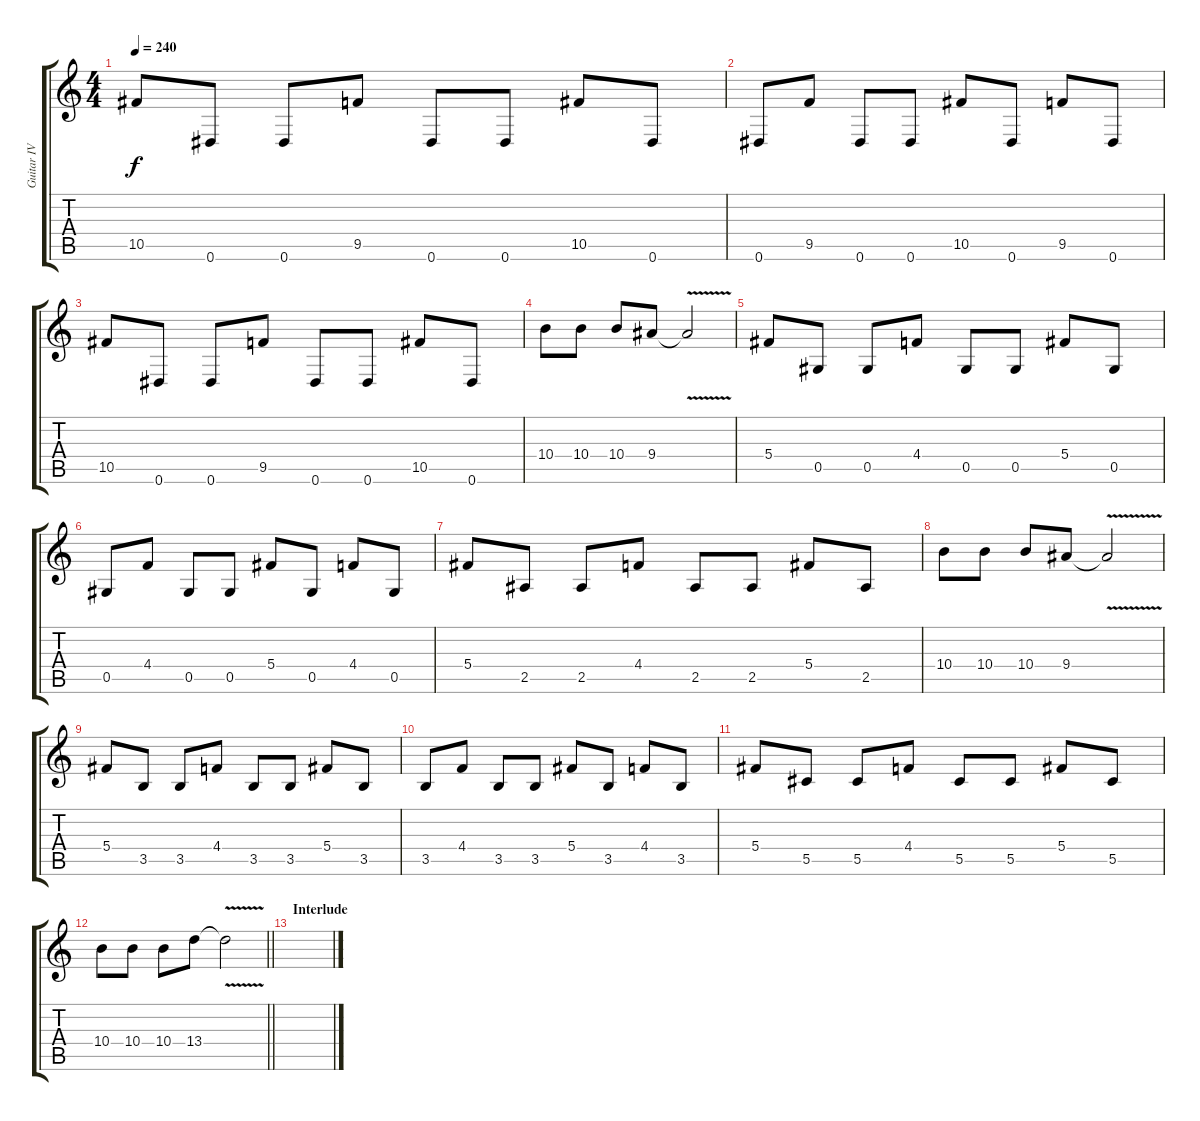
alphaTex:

\track ("Guitar IV" "Guitar IV") {instrument distortionguitar}
\staff {score tabs}
\tuning (Eb4 Bb3 Gb3 Db3 Ab2 Eb2) {hide}
\ts (4 4)
\tempo 240
\clef g2
\ks c
10.5.8{dy f} 0.6.8 0.6.8 9.5.8 0.6.8 0.6.8 10.5.8 0.6.8 |
0.6.8 9.5.8 0.6.8 0.6.8 10.5.8 0.6.8 9.5.8 0.6.8 |
10.5.8 0.6.8 0.6.8 9.5.8 0.6.8 0.6.8 10.5.8 0.6.8 |
10.4.8 10.4.8 10.4.8 9.4.8 9.4{v t}.2 |
5.4.8 0.5.8 0.5.8 4.4.8 0.5.8 0.5.8 5.4.8 0.5.8 |
0.5.8 4.4.8 0.5.8 0.5.8 5.4.8 0.5.8 4.4.8 0.5.8 |
5.4.8 2.5.8 2.5.8 4.4.8 2.5.8 2.5.8 5.4.8 2.5.8 |
10.4.8 10.4.8 10.4.8 9.4.8 9.4{v t}.2 |
5.4.8 3.5.8 3.5.8 4.4.8 3.5.8 3.5.8 5.4.8 3.5.8 |
3.5.8 4.4.8 3.5.8 3.5.8 5.4.8 3.5.8 4.4.8 3.5.8 |
5.4.8 5.5.8 5.5.8 4.4.8 5.5.8 5.5.8 5.4.8 5.5.8 |
\barLineRight lightlight
10.4.8 10.4.8 10.4.8 13.4.8 13.4{v t}.2 |
\section ("" "Interlude")
